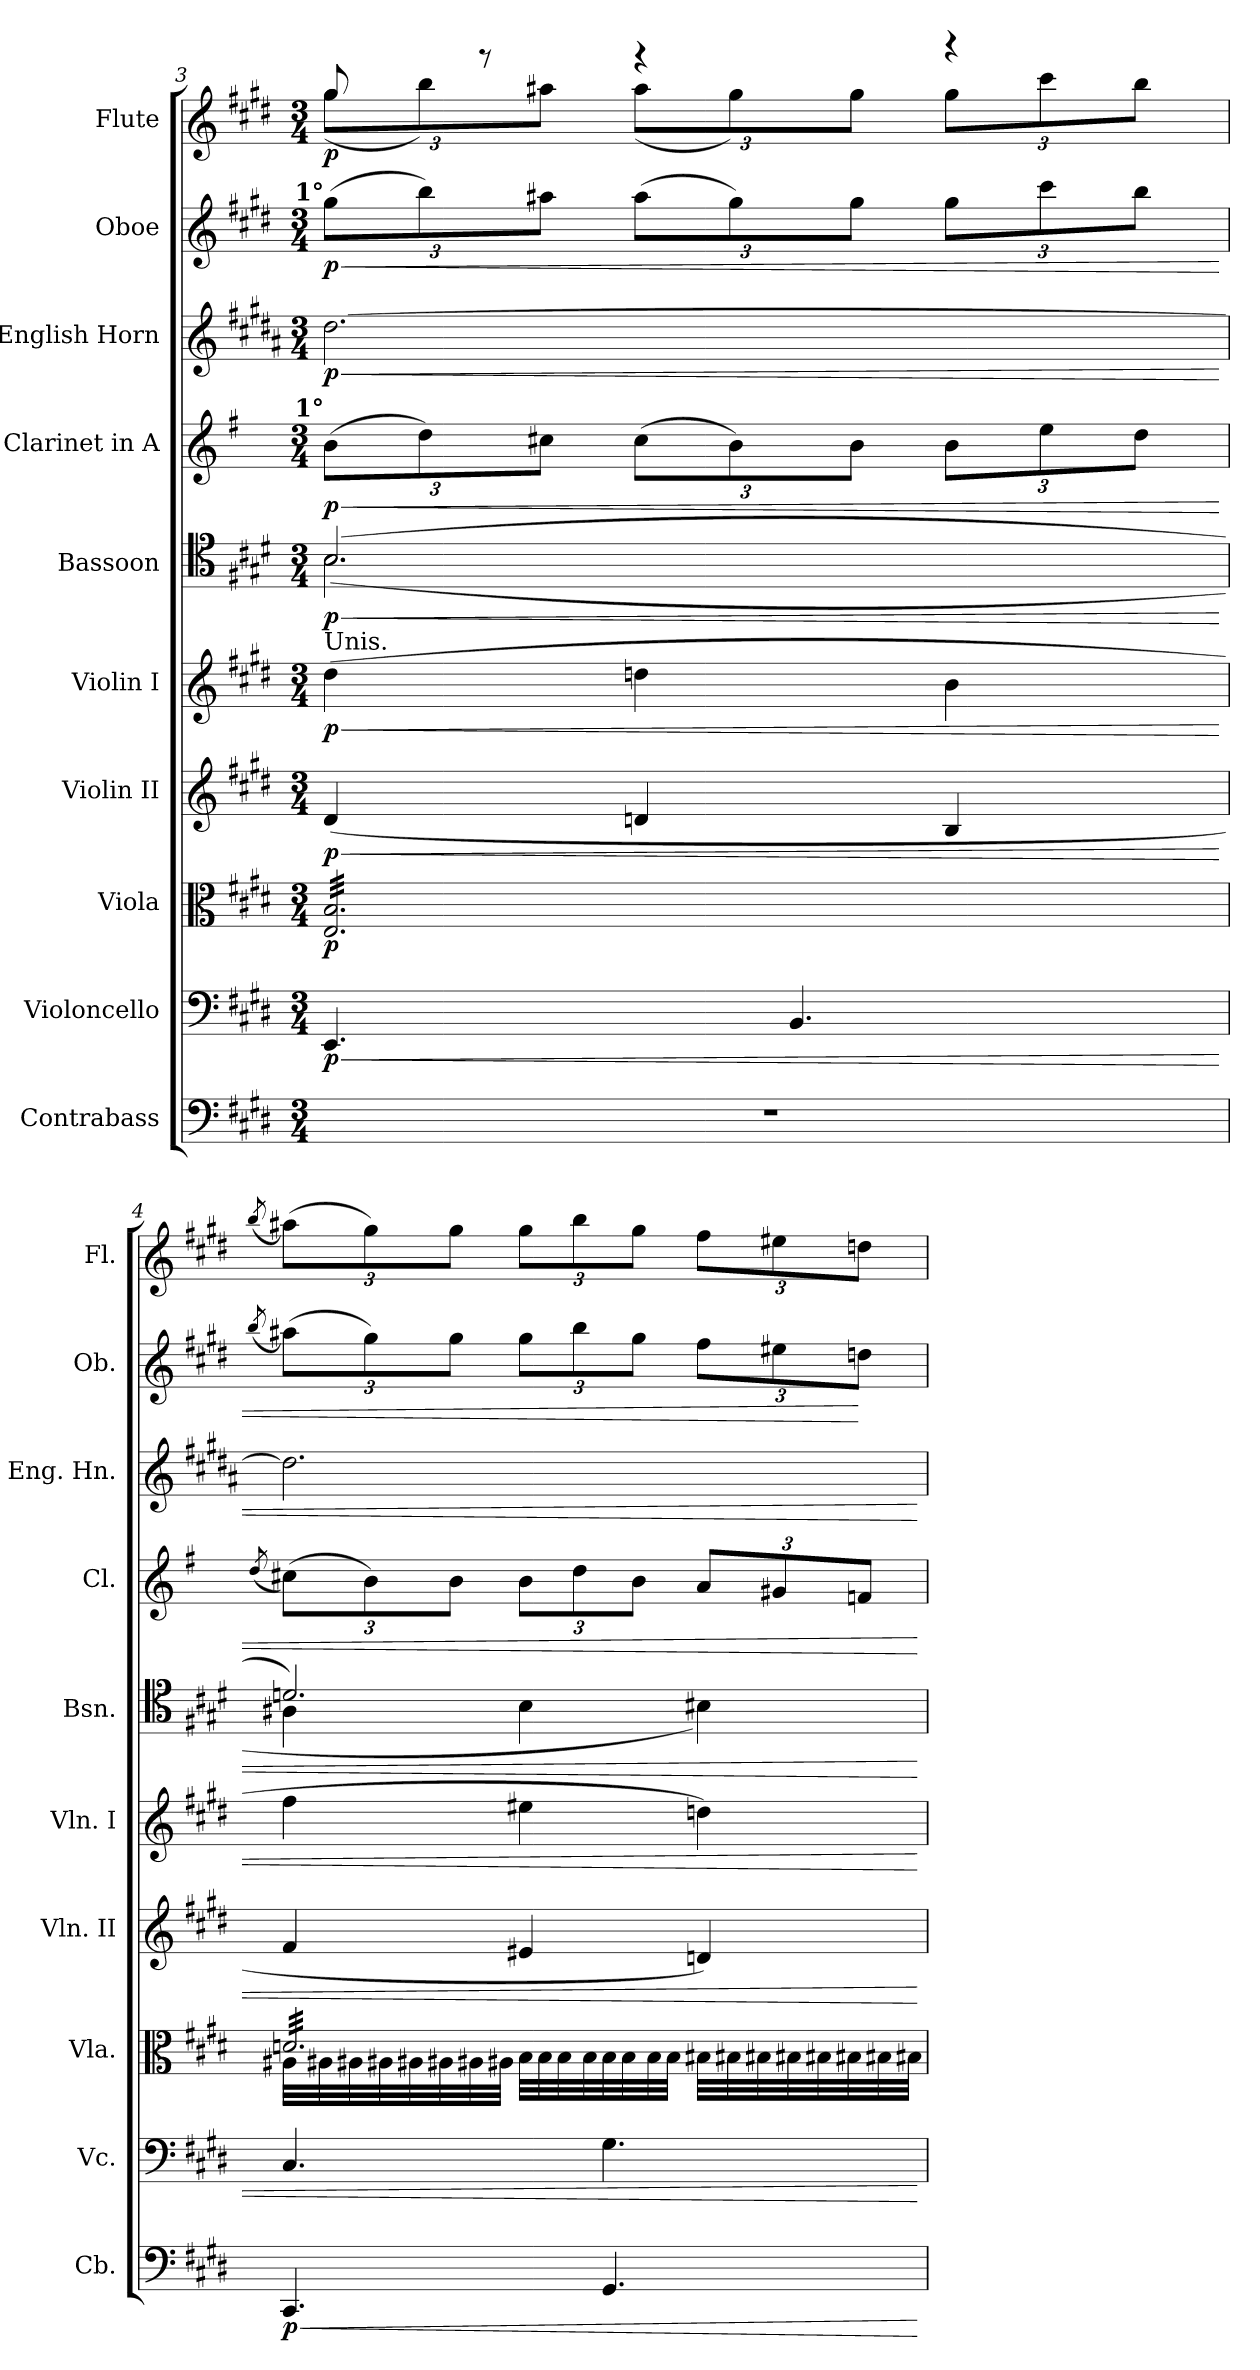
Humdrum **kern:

**kern	**dynam	**kern	**dynam	**kern	**dynam	**kern	**dynam	**kern	**dynam	**kern	**dynam	**kern	**dynam	**kern	**dynam	**kern	**dynam	**kern	**dynam
*part10	*part10	*part9	*part9	*part8	*part8	*part7	*part7	*part6	*part6	*part5	*part5	*part4	*part4	*part3	*part3	*part2	*part2	*part1	*part1
*staff10	*staff10	*staff9	*staff9	*staff8	*staff8	*staff7	*staff7	*staff6	*staff6	*staff5	*staff5	*staff4	*staff4	*staff3	*staff3	*staff2	*staff2	*staff1	*staff1
*I"Contrabass	*	*I"Violoncello	*	*I"Viola	*	*I"Violin II	*	*I"Violin I	*	*I"Bassoon	*	*I"Clarinet in A	*	*I"English Horn	*	*I"Oboe	*	*I"Flute	*
*I'Cb.	*	*I'Vc.	*	*I'Vla.	*	*I'Vln. II	*	*I'Vln. I	*	*I'Bsn.	*	*I'Cl.	*	*I'Eng. Hn.	*	*I'Ob.	*	*I'Fl.	*
*clefF4	*	*clefF4	*	*clefC3	*	*clefG2	*	*clefG2	*	*clefC4	*	*clefG2	*	*clefG2	*	*clefG2	*	*clefG2	*
*	*	*	*	*	*	*	*	*	*	*	*	*ITrd2c3	*	*ITrd4c7	*	*	*	*	*
*k[f#c#g#d#]	*	*k[f#c#g#d#]	*	*k[f#c#g#d#]	*	*k[f#c#g#d#]	*	*k[f#c#g#d#]	*	*k[f#c#g#d#]	*	*k[f#c#g#d#]	*	*k[f#c#g#d#]	*	*k[f#c#g#d#]	*	*k[f#c#g#d#]	*
*E:	*	*E:	*	*E:	*	*E:	*	*E:	*	*E:	*	*E:	*	*E:	*	*E:	*	*E:	*
*M3/4	*	*M3/4	*	*M3/4	*	*M3/4	*	*M3/4	*	*M3/4	*	*M3/4	*	*M3/4	*	*M3/4	*	*M3/4	*
=3	=3	=3	=3	=3	=3	=3	=3	=3	=3	=3	=3	=3	=3	=3	=3	=3	=3	=3	=3
!	!	!	!	!	!	!	!	!	!	!	!	!	!	!	!	!	!	!LO:TX:b:B:rj:t=2°	!
!	!	!	!	!	!	!	!	!	!	!	!	!	!	!	!	!LO:TX:a:B:rj:t=1°	!	!	!
!	!	!	!	!	!	!	!	!	!	!	!	!LO:TX:a:B:rj:t=1°	!	!	!	!	!	!	!
!	!	!	!	!	!	!	!	!	!	!LO:TX:a:B:rj:t=1° et 2°	!	!	!	!	!	!	!	!	!
!	!	!	!	!	!	!	!	!LO:TX:a:t=Unis.	!	!	!	!	!	!	!	!	!	!	!
!	!	!	!LO:HP:b	!	!	!	!LO:HP:b	!	!LO:HP:b	!	!LO:HP:b	!	!LO:HP:b	!	!LO:HP:b	!	!LO:HP:b	!	!
*	*	*	*	*	*	*	*	*	*	*^	*	*	*	*	*	*	*	*^	*
*	*	*	*	*tremolo	*	*	*	*	*	*	*	*	*	*	*	*	*	*	*	*	*
4%3r	.	4.EE	< p	32E 32BLLL	p	(4d#	< p	(4dd#	< p	(2.B	(2.B	< p	(12g#L	< p	[2.g#	< p	(12gg#L	< p	8gg#	(>12gg#L	p
.	.	.	.	32E 32B	.	.	.	.	.	.	.	.	.	.	.	.	.	.	.	.	.
.	.	.	.	32E 32B	.	.	.	.	.	.	.	.	.	.	.	.	.	.	.	.	.
.	.	.	.	.	.	.	.	.	.	.	.	.	12b)	.	.	.	12bb)	.	.	12bb)	.
.	.	.	.	32E 32B	.	.	.	.	.	.	.	.	.	.	.	.	.	.	.	.	.
.	.	.	.	32E 32B	.	.	.	.	.	.	.	.	.	.	.	.	.	.	8r	.	.
.	.	.	.	32E 32B	.	.	.	.	.	.	.	.	.	.	.	.	.	.	.	.	.
.	.	.	.	.	.	.	.	.	.	.	.	.	12a#XJ	.	.	.	12aa#XJ	.	.	12aa#XJ	.
.	.	.	.	32E 32B	.	.	.	.	.	.	.	.	.	.	.	.	.	.	.	.	.
.	.	.	.	32E 32B	.	.	.	.	.	.	.	.	.	.	.	.	.	.	.	.	.
.	.	.	.	32E 32B	.	4dn	.	4ddn	.	.	.	.	(12a#L	.	.	.	(12aa#L	.	4r	(>12aa#L	.
.	.	.	.	32E 32B	.	.	.	.	.	.	.	.	.	.	.	.	.	.	.	.	.
.	.	.	.	32E 32B	.	.	.	.	.	.	.	.	.	.	.	.	.	.	.	.	.
.	.	.	.	.	.	.	.	.	.	.	.	.	12g#)	.	.	.	12gg#)	.	.	12gg#)	.
.	.	.	.	32E 32B	.	.	.	.	.	.	.	.	.	.	.	.	.	.	.	.	.
.	.	4.BB	.	32E 32B	.	.	.	.	.	.	.	.	.	.	.	.	.	.	.	.	.
.	.	.	.	32E 32B	.	.	.	.	.	.	.	.	.	.	.	.	.	.	.	.	.
.	.	.	.	.	.	.	.	.	.	.	.	.	12g#J	.	.	.	12gg#J	.	.	12gg#J	.
.	.	.	.	32E 32B	.	.	.	.	.	.	.	.	.	.	.	.	.	.	.	.	.
.	.	.	.	32E 32B	.	.	.	.	.	.	.	.	.	.	.	.	.	.	.	.	.
.	.	.	.	32E 32B	.	4B	.	4b	.	.	.	.	12g#L	.	.	.	12gg#L	.	4r	12gg#L	.
.	.	.	.	32E 32B	.	.	.	.	.	.	.	.	.	.	.	.	.	.	.	.	.
.	.	.	.	32E 32B	.	.	.	.	.	.	.	.	.	.	.	.	.	.	.	.	.
.	.	.	.	.	.	.	.	.	.	.	.	.	12cc#	.	.	.	12ccc#	.	.	12ccc#	.
.	.	.	.	32E 32B	.	.	.	.	.	.	.	.	.	.	.	.	.	.	.	.	.
.	.	.	.	32E 32B	.	.	.	.	.	.	.	.	.	.	.	.	.	.	.	.	.
.	.	.	.	32E 32B	.	.	.	.	.	.	.	.	.	.	.	.	.	.	.	.	.
.	.	.	.	.	.	.	.	.	.	.	.	.	12bJ	.	.	.	12bbJ	.	.	12bbJ	.
.	.	.	.	32E 32B	.	.	.	.	.	.	.	.	.	.	.	.	.	.	.	.	.
.	.	.	.	32E 32BJJJ	.	.	.	.	.	.	.	.	.	.	.	.	.	.	.	.	.
*	*	*	*	*	*	*	*	*	*	*	*	*	*	*	*	*	*	*	*v	*v	*
=4	=4	=4	=4	=4	=4	=4	=4	=4	=4	=4	=4	=4	=4	=4	=4	=4	=4	=4	=4	=4
.	.	.	.	.	.	.	.	.	.	.	.	.	(>8qb/	.	.	.	(>8qbb/	.	(>8qbb/	.
!	!	!	!	!LO:TX:a:t=Div.	!	!	!	!	!	!	!	!	!	!	!	!	!	!	!	!
!	!LO:HP:b	!	!	!	!	!	!	!	!	!	!	!	!	!	!	!	!	!	!	!
*	*	*	*	*^	*	*	*	*	*	*	*	*	*	*	*	*	*	*	*	*
4.CC#	< p	4.C#	.	32dnLLL	32A#XLLL	.	4f#	.	4ff#	.	2.dn)	4A#X	.	(12a#XL)	.	2.g#]	.	(12aa#XL)	.	(12aa#XL)	.
.	.	.	.	32dn	32A#X	.	.	.	.	.	.	.	.	.	.	.	.	.	.	.	.
.	.	.	.	32dn	32A#X	.	.	.	.	.	.	.	.	.	.	.	.	.	.	.	.
.	.	.	.	.	.	.	.	.	.	.	.	.	.	12g#)	.	.	.	12gg#)	.	12gg#)	.
.	.	.	.	32dn	32A#X	.	.	.	.	.	.	.	.	.	.	.	.	.	.	.	.
.	.	.	.	32dn	32A#X	.	.	.	.	.	.	.	.	.	.	.	.	.	.	.	.
.	.	.	.	32dn	32A#X	.	.	.	.	.	.	.	.	.	.	.	.	.	.	.	.
.	.	.	.	.	.	.	.	.	.	.	.	.	.	12g#J	.	.	.	12gg#J	.	12gg#J	.
.	.	.	.	32dn	32A#X	.	.	.	.	.	.	.	.	.	.	.	.	.	.	.	.
.	.	.	.	32dn	32A#XJJJ	.	.	.	.	.	.	.	.	.	.	.	.	.	.	.	.
.	.	.	.	32dn	32BLLL	.	4e#X	.	4ee#X	.	.	4B	.	12g#L	.	.	.	12gg#L	.	12gg#L	.
.	.	.	.	32dn	32B	.	.	.	.	.	.	.	.	.	.	.	.	.	.	.	.
.	.	.	.	32dn	32B	.	.	.	.	.	.	.	.	.	.	.	.	.	.	.	.
.	.	.	.	.	.	.	.	.	.	.	.	.	.	12b	.	.	.	12bb	.	12bb	.
.	.	.	.	32dn	32B	.	.	.	.	.	.	.	.	.	.	.	.	.	.	.	.
4.GG#	.	4.G#	.	32dn	32B	.	.	.	.	.	.	.	.	.	.	.	.	.	.	.	.
.	.	.	.	32dn	32B	.	.	.	.	.	.	.	.	.	.	.	.	.	.	.	.
.	.	.	.	.	.	.	.	.	.	.	.	.	.	12g#J	.	.	.	12gg#J	.	12gg#J	.
.	.	.	.	32dn	32B	.	.	.	.	.	.	.	.	.	.	.	.	.	.	.	.
.	.	.	.	32dn	32BJJJ	.	.	.	.	.	.	.	.	.	.	.	.	.	.	.	.
.	.	.	.	32dn	32B#XLLL	.	4dn)	.	4ddn)	.	.	4B#X)	.	12f#L	.	.	.	12ff#L	.	12ff#L	.
.	.	.	.	32dn	32B#X	.	.	.	.	.	.	.	.	.	.	.	.	.	.	.	.
.	.	.	.	32dn	32B#X	.	.	.	.	.	.	.	.	.	.	.	.	.	.	.	.
.	.	.	.	.	.	.	.	.	.	.	.	.	.	12e#X	.	.	.	12ee#X	.	12ee#X	.
.	.	.	.	32dn	32B#X	.	.	.	.	.	.	.	.	.	.	.	.	.	.	.	.
.	.	.	.	32dn	32B#X	.	.	.	.	.	.	.	.	.	.	.	.	.	.	.	.
.	.	.	.	32dn	32B#X	.	.	.	.	.	.	.	.	.	.	.	.	.	.	.	.
.	.	.	.	.	.	.	.	.	.	.	.	.	.	12dnJ	.	.	.	12ddnJ	[	12ddnJ	.
.	.	.	.	32dn	32B#X	.	.	.	.	.	.	.	.	.	.	.	.	.	.	.	.
.	.	.	.	32dnJJJ	32B#XJJJ	.	.	.	.	.	.	.	.	.	.	.	.	.	.	.	.
*	*	*	*	*Xtremolo	*	*	*	*	*	*	*	*	*	*	*	*	*	*	*	*	*
*	*	*	*	*v	*v	*	*	*	*	*	*v	*v	*	*	*	*	*	*	*	*	*
.	[	.	[	.	.	.	[	.	[	.	[	.	[	.	[	.	.	.	.
=	=	=	=	=	=	=	=	=	=	=	=	=	=	=	=	=	=	=	=
*-	*-	*-	*-	*-	*-	*-	*-	*-	*-	*-	*-	*-	*-	*-	*-	*-	*-	*-	*-
